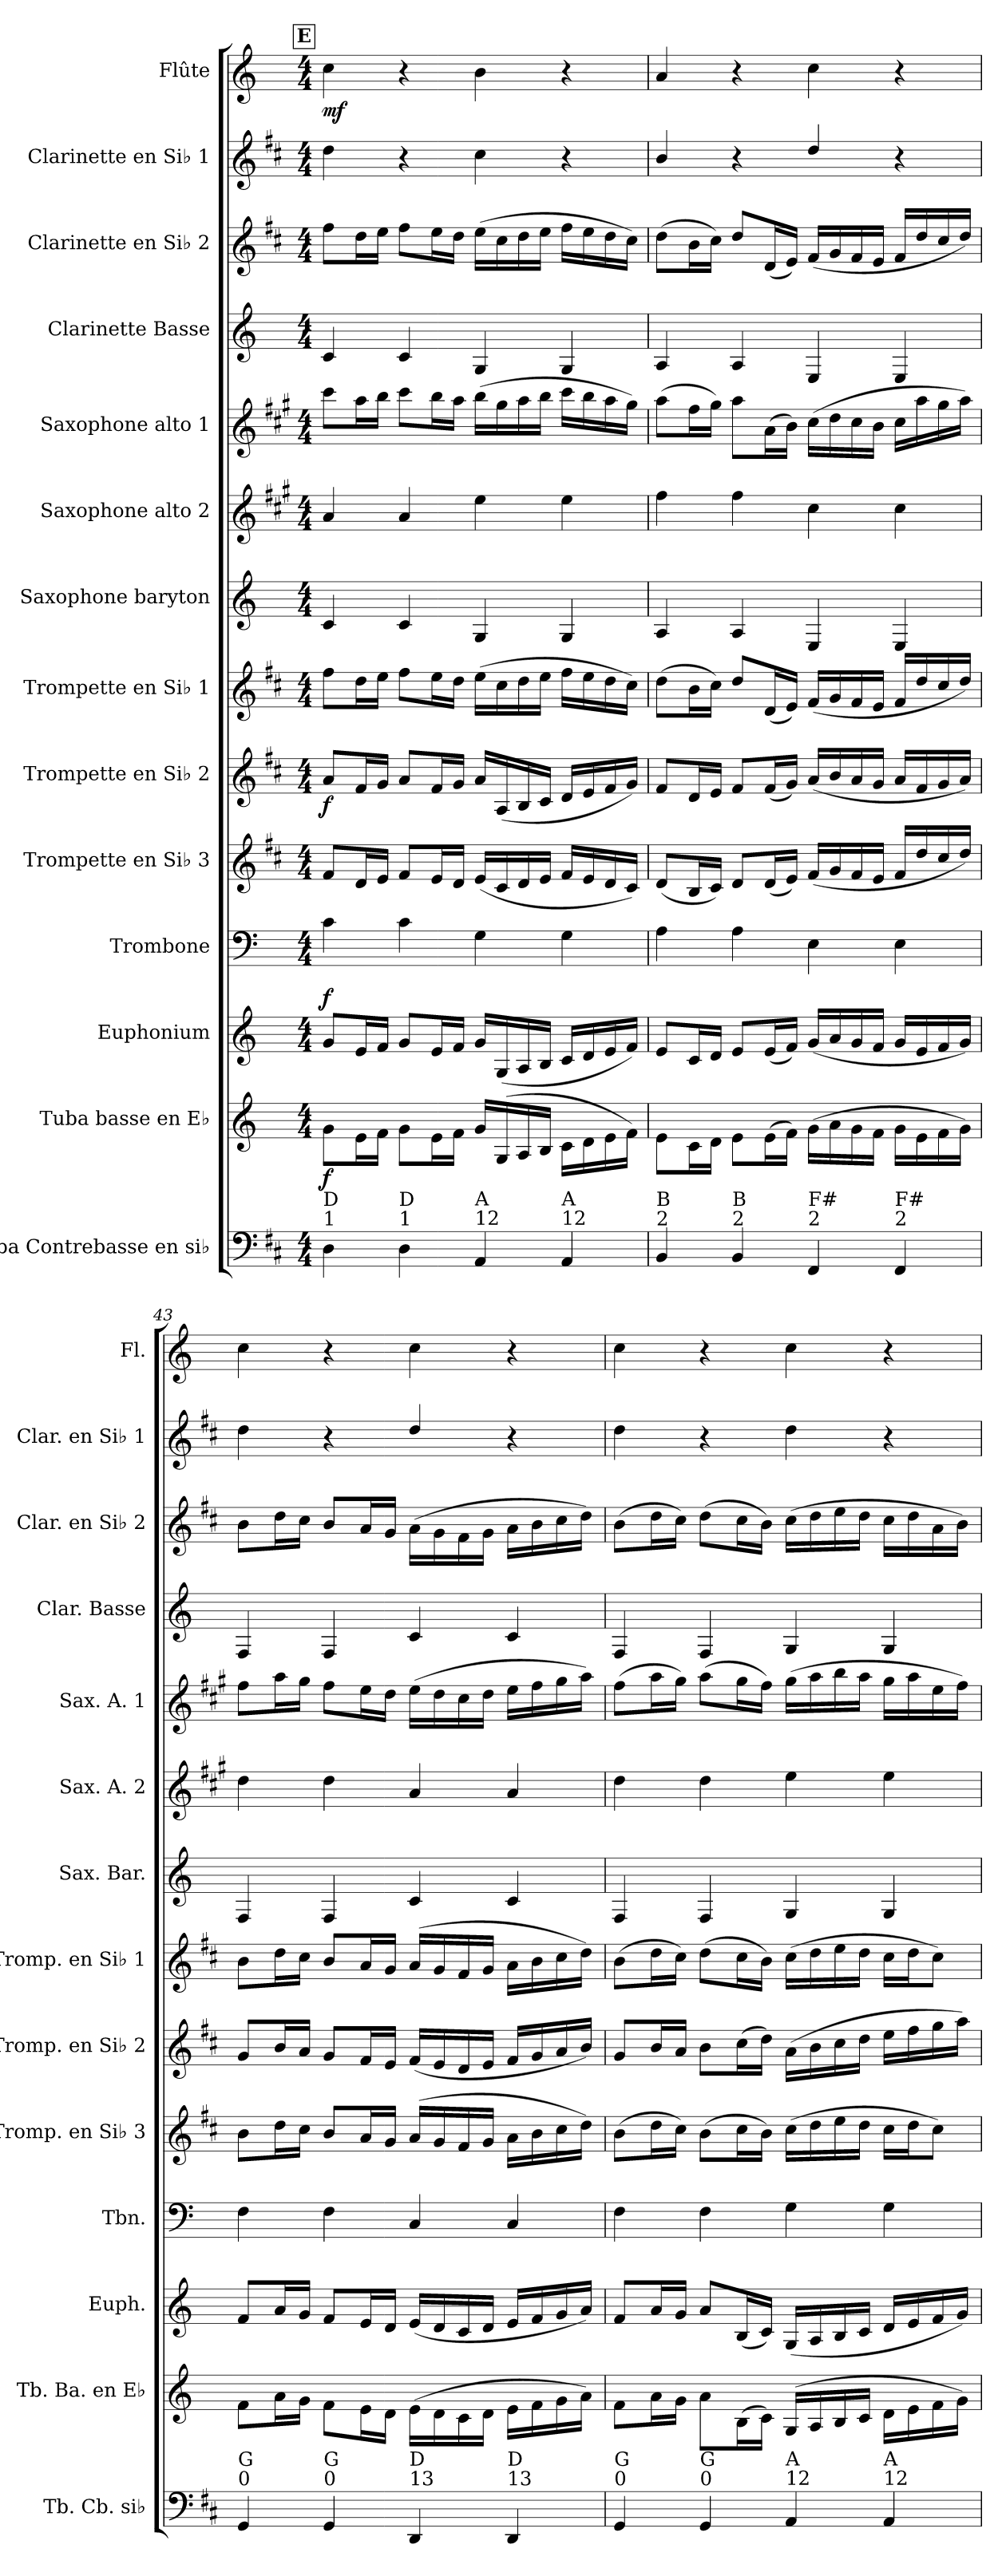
**kern	**kern	**dynam	**kern	**dynam	**kern	**kern	**kern	**dynam	**kern	**kern	**kern	**kern	**kern	**kern	**kern	**kern	**dynam
*part14	*part13	*part13	*part12	*part12	*part11	*part10	*part9	*part9	*part8	*part7	*part6	*part5	*part4	*part3	*part2	*part1	*part1
*staff14	*staff13	*staff13	*staff12	*staff12	*staff11	*staff10	*staff9	*staff9	*staff8	*staff7	*staff6	*staff5	*staff4	*staff3	*staff2	*staff1	*staff1
*I"Tuba Contrebasse en si♭	*I"Tuba basse en E♭	*	*I"Euphonium	*	*I"Trombone	*I"Trompette en Si♭ 3	*I"Trompette en Si♭ 2	*	*I"Trompette en Si♭ 1	*I"Saxophone baryton	*I"Saxophone alto 2	*I"Saxophone alto 1	*I"Clarinette Basse	*I"Clarinette en Si♭ 2	*I"Clarinette en Si♭ 1	*I"Flûte	*
*I'Tb. Cb. si♭	*I'Tb. Ba. en E♭	*	*I'Euph.	*	*I'Tbn.	*I'Tromp. en Si♭ 3	*I'Tromp. en Si♭ 2	*	*I'Tromp. en Si♭ 1	*I'Sax. Bar.	*I'Sax. A. 2	*I'Sax. A. 1	*I'Clar. Basse	*I'Clar. en Si♭ 2	*I'Clar. en Si♭ 1	*I'Fl.	*
*clefF4	*clefG2	*	*clefG2	*	*clefF4	*clefG2	*clefG2	*	*clefG2	*clefG2	*clefG2	*clefG2	*clefG2	*clefG2	*clefG2	*clefG2	*
*ITrd1c2	*ITrd12c21	*	*ITrd8c14	*	*	*ITrd1c2	*ITrd1c2	*	*ITrd1c2	*ITrd12c21	*ITrd5c9	*ITrd5c9	*ITrd8c14	*ITrd1c2	*ITrd1c2	*	*
*k[]	*k[]	*	*k[]	*	*k[]	*k[]	*k[]	*	*k[]	*k[]	*k[]	*k[]	*k[]	*k[]	*k[]	*k[]	*
*M4/4	*M4/4	*	*M4/4	*	*M4/4	*M4/4	*M4/4	*	*M4/4	*M4/4	*M4/4	*M4/4	*M4/4	*M4/4	*M4/4	*M4/4	*
!!LO:REH:place=s1:a:B:fs=14:t=E
=41	=41	=41	=41	=41	=41	=41	=41	=41	=41	=41	=41	=41	=41	=41	=41	=41	=41
!LO:TX:a:t=1	!	!	!	!	!	!	!	!	!	!	!	!	!	!	!	!	!
!LO:TX:a:t=D	!	!	!	!	!	!	!	!	!	!	!	!	!	!	!	!	!
!	!	!LO:DY:b	!	!LO:DY:a	!	!	!	!LO:DY:b	!	!	!	!	!	!	!	!	!LO:DY:b
4C\	8G\L	f	8G/L	f	4c\	8e/L	8g/L	f	8ee\L	4C/	4c/	8ee\L	4C/	8ee\L	4cc\	4cc\	mf
.	16E\L	.	16E/L	.	.	16c/L	16e/L	.	16cc\L	.	.	16cc\L	.	16cc\L	.	.	.
.	16F\JJ	.	16F/JJ	.	.	16d/JJ	16f/JJ	.	16dd\JJ	.	.	16dd\JJ	.	16dd\JJ	.	.	.
!LO:TX:a:t=1	!	!	!	!	!	!	!	!	!	!	!	!	!	!	!	!	!
!LO:TX:a:t=D	!	!	!	!	!	!	!	!	!	!	!	!	!	!	!	!	!
4C\	8G\L	.	8G/L	.	4c\	8e/L	8g/L	.	8ee\L	4C/	4c/	8ee\L	4C/	8ee\L	4r	4r	.
.	16E\L	.	16E/L	.	.	16d/L	16e/L	.	16dd\L	.	.	16dd\L	.	16dd\L	.	.	.
.	16F\JJ	.	16F/JJ	.	.	16c/JJ	16f/JJ	.	16cc\JJ	.	.	16cc\JJ	.	16cc\JJ	.	.	.
!LO:TX:a:t=12	!	!	!	!	!	!	!	!	!	!	!	!	!	!	!	!	!
!LO:TX:a:t=A	!	!	!	!	!	!	!	!	!	!	!	!	!	!	!	!	!
4GG/	16G/LL	.	16G/LL	.	4G\	(16d/LL	16g/LL	.	(16dd\LL	4GG/	4g\	(16dd\LL	4GG/	(16dd\LL	4b\	4b\	.
.	(16GG/	.	(16GG/	.	.	16B/	(16G/	.	16b\	.	.	16b\	.	16b\	.	.	.
.	16AA/	.	16AA/	.	.	16c/	16A/	.	16cc\	.	.	16cc\	.	16cc\	.	.	.
.	16BB/JJ	.	16BB/JJ	.	.	16d/JJ	16B/JJ	.	16dd\JJ	.	.	16dd\JJ	.	16dd\JJ	.	.	.
!LO:TX:a:t=12	!	!	!	!	!	!	!	!	!	!	!	!	!	!	!	!	!
!LO:TX:a:t=A	!	!	!	!	!	!	!	!	!	!	!	!	!	!	!	!	!
4GG/	16C\LL	.	16C/LL	.	4G\	16e/LL	16c/LL	.	16ee\LL	4GG/	4g\	16ee\LL	4GG/	16ee\LL	4r	4r	.
.	16D\	.	16D/	.	.	16d/	16d/	.	16dd\	.	.	16dd\	.	16dd\	.	.	.
.	16E\	.	16E/	.	.	16c/	16e/	.	16cc\	.	.	16cc\	.	16cc\	.	.	.
.	16F\JJ)	.	16F/JJ)	.	.	16B/JJ)	16f/JJ)	.	16b\JJ)	.	.	16b\JJ)	.	16b\JJ)	.	.	.
=42	=42	=42	=42	=42	=42	=42	=42	=42	=42	=42	=42	=42	=42	=42	=42	=42	=42
!LO:TX:a:t=2	!	!	!	!	!	!	!	!	!	!	!	!	!	!	!	!	!
!LO:TX:a:t=B	!	!	!	!	!	!	!	!	!	!	!	!	!	!	!	!	!
4AA/	8E\L	.	8E/L	.	4A\	(8c/L	8e/L	.	(8cc\L	4AA/	4a\	(8cc\L	4AA/	(8cc\L	4a/	4a/	.
.	16C\L	.	16C/L	.	.	16A/L	16c/L	.	16a\L	.	.	16a\L	.	16a\L	.	.	.
.	16D\JJ	.	16D/JJ	.	.	16B/JJ)	16d/JJ	.	16b\JJ)	.	.	16b\JJ)	.	16b\JJ)	.	.	.
!LO:TX:a:t=2	!	!	!	!	!	!	!	!	!	!	!	!	!	!	!	!	!
!LO:TX:a:t=B	!	!	!	!	!	!	!	!	!	!	!	!	!	!	!	!	!
4AA/	8E\L	.	8E/L	.	4A\	8c/L	8e/L	.	8cc/L	4AA/	4a\	8cc\L	4AA/	8cc/L	4r	4r	.
.	(16E\L	.	(16E/L	.	.	(16c/L	(16e/L	.	(16c/L	.	.	(16c\L	.	(16c/L	.	.	.
.	16F\JJ)	.	16F/JJ)	.	.	16d/JJ)	16f/JJ)	.	16d/JJ)	.	.	16d\JJ)	.	16d/JJ)	.	.	.
!LO:TX:a:t=2	!	!	!	!	!	!	!	!	!	!	!	!	!	!	!	!	!
!LO:TX:a:t=F#	!	!	!	!	!	!	!	!	!	!	!	!	!	!	!	!	!
4EE/	(16G\LL	.	(16G/LL	.	4E\	(16e/LL	(16g/LL	.	(16e/LL	4EE/	4e\	(16e\LL	4EE/	(16e/LL	4cc/	4cc\	.
.	16A\	.	16A/	.	.	16f/	16a/	.	16f/	.	.	16f\	.	16f/	.	.	.
.	16G\	.	16G/	.	.	16e/	16g/	.	16e/	.	.	16e\	.	16e/	.	.	.
.	16F\JJ	.	16F/JJ	.	.	16d/JJ	16f/JJ	.	16d/JJ	.	.	16d\JJ	.	16d/JJ	.	.	.
!LO:TX:a:t=2	!	!	!	!	!	!	!	!	!	!	!	!	!	!	!	!	!
!LO:TX:a:t=F#	!	!	!	!	!	!	!	!	!	!	!	!	!	!	!	!	!
4EE/	16G\LL	.	16G/LL	.	4E\	16e/LL	16g/LL	.	16e/LL	4EE/	4e\	16e\LL	4EE/	16e/LL	4r	4r	.
.	16E\	.	16E/	.	.	16cc/	16e/	.	16cc/	.	.	16cc\	.	16cc/	.	.	.
.	16F\	.	16F/	.	.	16b/	16f/	.	16b/	.	.	16b\	.	16b/	.	.	.
.	16G\JJ)	.	16G/JJ)	.	.	16cc/JJ)	16g/JJ)	.	16cc/JJ)	.	.	16cc\JJ)	.	16cc/JJ)	.	.	.
=43	=43	=43	=43	=43	=43	=43	=43	=43	=43	=43	=43	=43	=43	=43	=43	=43	=43
!LO:TX:a:t=0	!	!	!	!	!	!	!	!	!	!	!	!	!	!	!	!	!
!LO:TX:a:t=G	!	!	!	!	!	!	!	!	!	!	!	!	!	!	!	!	!
4FF/	8F\L	.	8F/L	.	4F\	8a\L	8f/L	.	8a\L	4FF/	4f\	8a\L	4FF/	8a\L	4cc\	4cc\	.
.	16A\L	.	16A/L	.	.	16cc\L	16a/L	.	16cc\L	.	.	16cc\L	.	16cc\L	.	.	.
.	16G\JJ	.	16G/JJ	.	.	16b\JJ	16g/JJ	.	16b\JJ	.	.	16b\JJ	.	16b\JJ	.	.	.
!LO:TX:a:t=0	!	!	!	!	!	!	!	!	!	!	!	!	!	!	!	!	!
!LO:TX:a:t=G	!	!	!	!	!	!	!	!	!	!	!	!	!	!	!	!	!
4FF/	8F\L	.	8F/L	.	4F\	8a/L	8f/L	.	8a/L	4FF/	4f\	8a\L	4FF/	8a/L	4r	4r	.
.	16E\L	.	16E/L	.	.	16g/L	16e/L	.	16g/L	.	.	16g\L	.	16g/L	.	.	.
.	16D\JJ	.	16D/JJ	.	.	16f/JJ	16d/JJ	.	16f/JJ	.	.	16f\JJ	.	16f/JJ	.	.	.
!LO:TX:a:t=13	!	!	!	!	!	!	!	!	!	!	!	!	!	!	!	!	!
!LO:TX:a:t=D	!	!	!	!	!	!	!	!	!	!	!	!	!	!	!	!	!
4CC/	(16E\LL	.	(16E/LL	.	4C/	(16g/LL	(16e/LL	.	(16g/LL	4C/	4c/	(16g\LL	4C/	(16g\LL	4cc/	4cc\	.
.	16D\	.	16D/	.	.	16f/	16d/	.	16f/	.	.	16f\	.	16f\	.	.	.
.	16C\	.	16C/	.	.	16e/	16c/	.	16e/	.	.	16e\	.	16e\	.	.	.
.	16D\JJ	.	16D/JJ	.	.	16f/JJ	16d/JJ	.	16f/JJ	.	.	16f\JJ	.	16f\JJ	.	.	.
!LO:TX:a:t=13	!	!	!	!	!	!	!	!	!	!	!	!	!	!	!	!	!
!LO:TX:a:t=D	!	!	!	!	!	!	!	!	!	!	!	!	!	!	!	!	!
4CC/	16E\LL	.	16E/LL	.	4C/	16g\LL	16e/LL	.	16g\LL	4C/	4c/	16g\LL	4C/	16g\LL	4r	4r	.
.	16F\	.	16F/	.	.	16a\	16f/	.	16a\	.	.	16a\	.	16a\	.	.	.
.	16G\	.	16G/	.	.	16b\	16g/	.	16b\	.	.	16b\	.	16b\	.	.	.
.	16A\JJ)	.	16A/JJ)	.	.	16cc\JJ)	16a/JJ)	.	16cc\JJ)	.	.	16cc\JJ)	.	16cc\JJ)	.	.	.
=44	=44	=44	=44	=44	=44	=44	=44	=44	=44	=44	=44	=44	=44	=44	=44	=44	=44
!LO:TX:a:t=0	!	!	!	!	!	!	!	!	!	!	!	!	!	!	!	!	!
!LO:TX:a:t=G	!	!	!	!	!	!	!	!	!	!	!	!	!	!	!	!	!
4FF/	8F\L	.	8F/L	.	4F\	(8a\L	8f/L	.	(8a\L	4FF/	4f\	(8a\L	4FF/	(8a\L	4cc\	4cc\	.
.	16A\L	.	16A/L	.	.	16cc\L	16a/L	.	16cc\L	.	.	16cc\L	.	16cc\L	.	.	.
.	16G\JJ	.	16G/JJ	.	.	16b\JJ)	16g/JJ	.	16b\JJ)	.	.	16b\JJ)	.	16b\JJ)	.	.	.
!LO:TX:a:t=0	!	!	!	!	!	!	!	!	!	!	!	!	!	!	!	!	!
!LO:TX:a:t=G	!	!	!	!	!	!	!	!	!	!	!	!	!	!	!	!	!
4FF/	8A\L	.	8A/L	.	4F\	(8a\L	8a\L	.	(8cc\L	4FF/	4f\	(8cc\L	4FF/	(8cc\L	4r	4r	.
.	(16BB\L	.	(16BB/L	.	.	16b\L	(16b\L	.	16b\L	.	.	16b\L	.	16b\L	.	.	.
.	16C\JJ)	.	16C/JJ)	.	.	16a\JJ)	16cc\JJ)	.	16a\JJ)	.	.	16a\JJ)	.	16a\JJ)	.	.	.
!LO:TX:a:t=12	!	!	!	!	!	!	!	!	!	!	!	!	!	!	!	!	!
!LO:TX:a:t=A	!	!	!	!	!	!	!	!	!	!	!	!	!	!	!	!	!
4GG/	(16GG/LL	.	(16GG/LL	.	4G\	(16b\LL	(16g\LL	.	(16b\LL	4GG/	4g\	(16b\LL	4GG/	(16b\LL	4cc\	4cc\	.
.	16AA/	.	16AA/	.	.	16cc\	16a\	.	16cc\	.	.	16cc\	.	16cc\	.	.	.
.	16BB/	.	16BB/	.	.	16dd\	16b\	.	16dd\	.	.	16dd\	.	16dd\	.	.	.
.	16C/JJ	.	16C/JJ	.	.	16cc\JJ	16cc\JJ	.	16cc\JJ	.	.	16cc\JJ	.	16cc\JJ	.	.	.
!LO:TX:a:t=12	!	!	!	!	!	!	!	!	!	!	!	!	!	!	!	!	!
!LO:TX:a:t=A	!	!	!	!	!	!	!	!	!	!	!	!	!	!	!	!	!
4GG/	16D\LL	.	16D/LL	.	4G\	16b\LL	16dd\LL	.	16b\LL	4GG/	4g\	16b\LL	4GG/	16b\LL	4r	4r	.
.	16E\	.	16E/	.	.	16cc\J	16ee\	.	16cc\J	.	.	16cc\	.	16cc\	.	.	.
.	16F\	.	16F/	.	.	8b\J)	16ff\	.	8b\J)	.	.	16g\	.	16g\	.	.	.
.	16G\JJ)	.	16G/JJ)	.	.	.	16gg\JJ)	.	.	.	.	16a\JJ)	.	16a\JJ)	.	.	.
=	=	=	=	=	=	=	=	=	=	=	=	=	=	=	=	=	=
*-	*-	*-	*-	*-	*-	*-	*-	*-	*-	*-	*-	*-	*-	*-	*-	*-	*-
